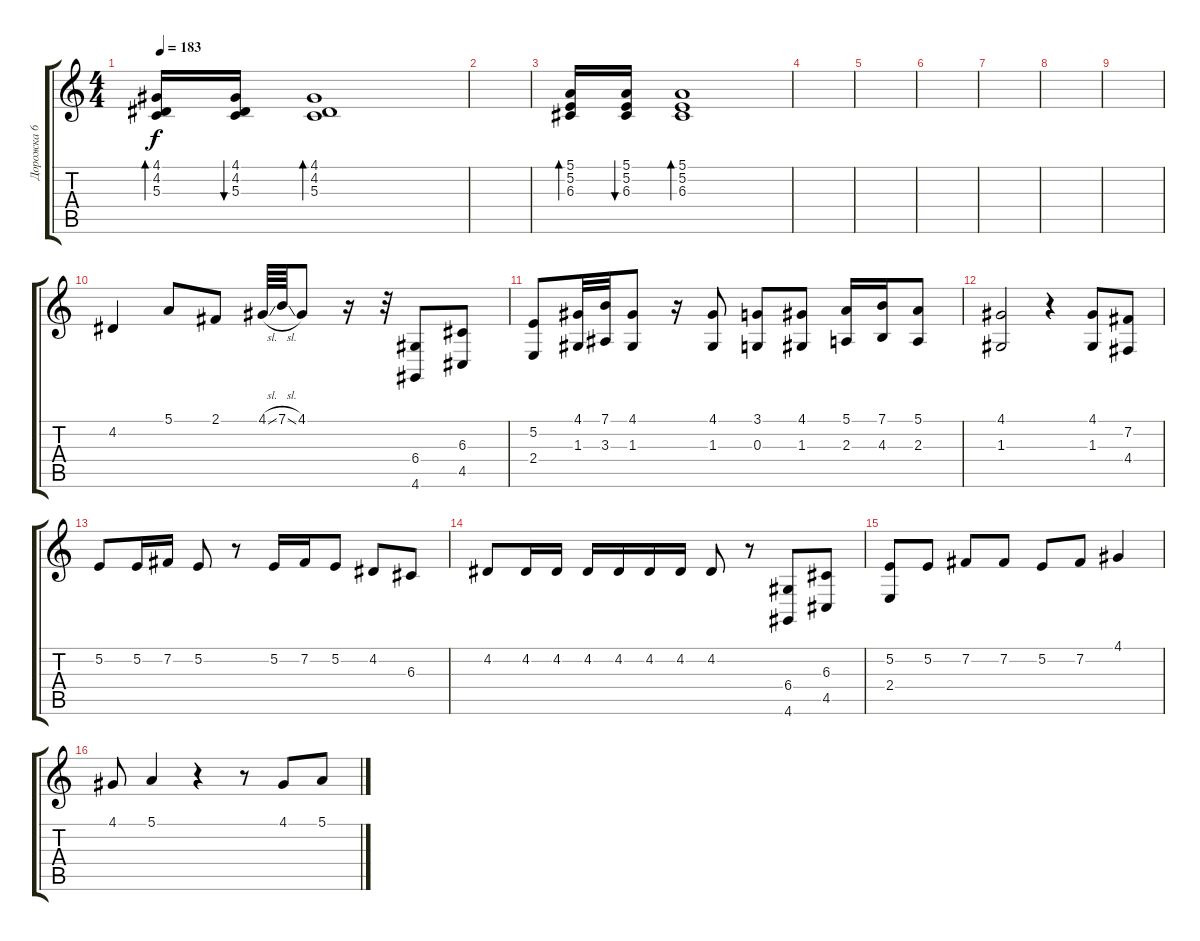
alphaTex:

\track ("Дорожка 6" "Дорожка 6") {instrument pad6metallic}
\staff {score tabs}
\tuning (E4 B3 G3 D3 A2 E2) {hide}
\ts (4 4)
\tempo 183
\clef g2
\ks c
(4.1 4.2 5.3).16{bd 60 dy f} (4.1 4.2 5.3).16{bu 60} (4.1 4.2 5.3).1{bd 60} |
|
(5.1 5.2 6.3).16{bd 60} (5.1 5.2 6.3).16{bu 60} (5.1 5.2 6.3).1{bd 60} |
|
|
|
|
|
|
4.2.4 5.1.8 2.1.8 4.1{sl}.64 7.1{sl}.64 4.1.8 r.16 r.32 (6.4 4.6).8 (6.3 4.5).8 |
(5.2 2.4).8 (4.1 1.3).32 (7.1 3.3).32 (4.1 1.3).8 r.16 (4.1 1.3).8 (3.1 0.3).8 (4.1 1.3).8 (5.1 2.3).16 (7.1 4.3).16 (5.1 2.3).8 |
(4.1 1.3).2 r.4 (4.1 1.3).8 (7.2 4.4).8 |
5.2.8 5.2.16 7.2.16 5.2.8 r.8 5.2.16 7.2.16 5.2.8 4.2.8 6.3.8 |
4.2.8 4.2.16 4.2.16 4.2.16 4.2.16 4.2.16 4.2.16 4.2.8 r.8 (6.4 4.6).8 (6.3 4.5).8 |
(5.2 2.4).8 5.2.8 7.2.8 7.2.8 5.2.8 7.2.8 4.1.4 |
4.1.8 5.1.4 r.4 r.8 4.1.8 5.1.8
